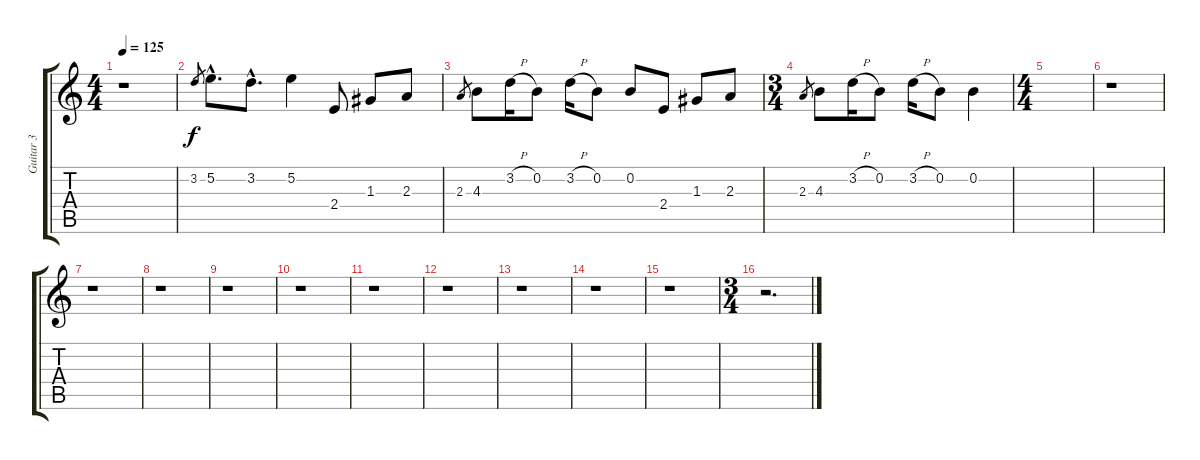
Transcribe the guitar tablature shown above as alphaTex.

\track ("Guitar 3" "Guitar 3") {instrument overdrivenguitar}
\staff {score tabs}
\tuning (E4 B3 G3 D3 A2 E2) {hide}
\ts (4 4)
\tempo 125
\clef g2
\ks c
r.1{dy f} |
3.2.8{gr} 5.2{hac}.8{d} 3.2{hac}.8{d} 5.2.4 2.4.8 1.3.8 2.3.8 |
2.3.8{gr} 4.3.8 3.2{h}.16 0.2.8 3.2{h}.16 0.2.8 0.2.8 2.4.8 1.3.8 2.3.8 |
\ts (3 4)
2.3.8{gr} 4.3.8 3.2{h}.16 0.2.8 3.2{h}.16 0.2.8 0.2.4 |
\ts (4 4)
|
r.1 |
r.1 |
r.1 |
r.1 |
r.1 |
r.1 |
r.1 |
r.1 |
r.1 |
r.1 |
\ts (3 4)
r.2{d}
